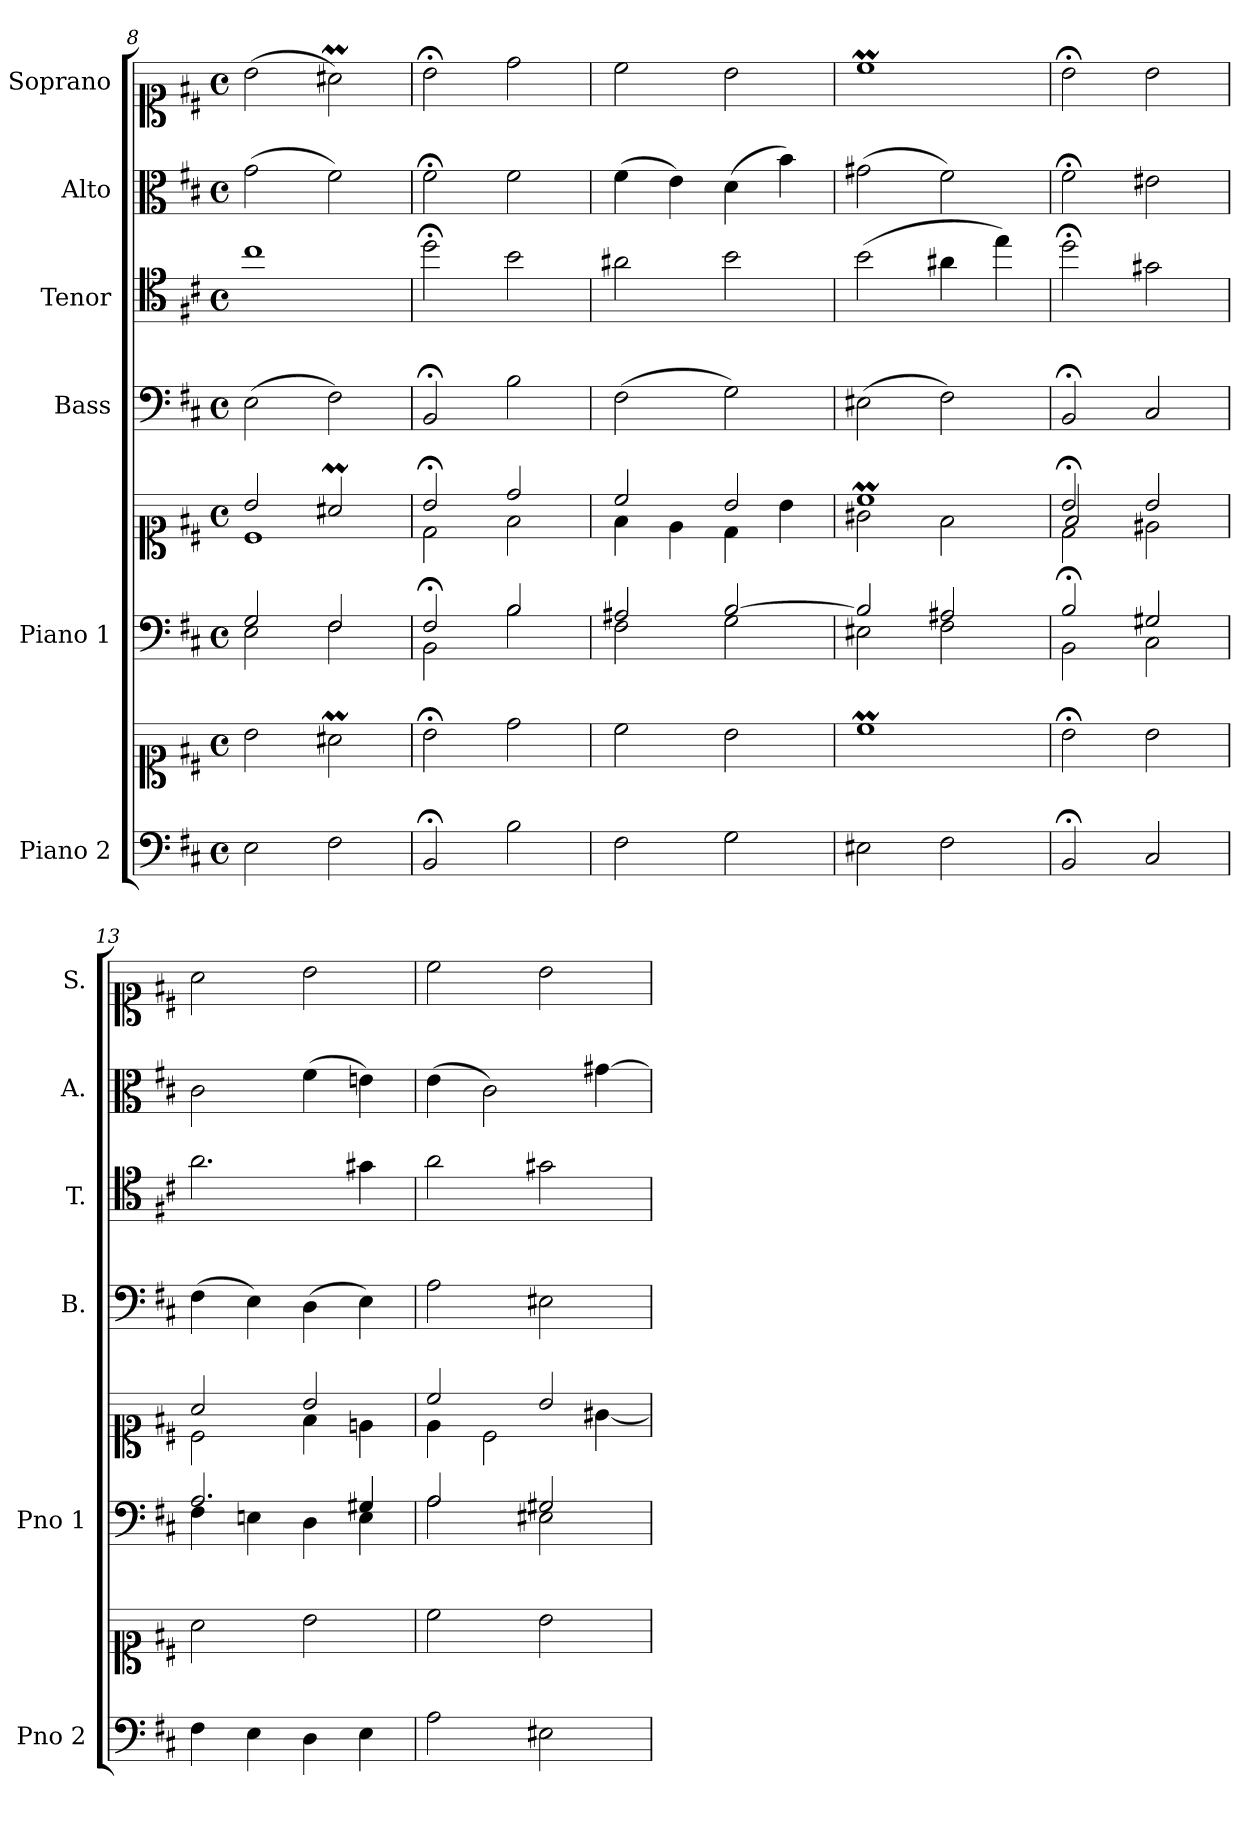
**kern	**kern	**kern	**kern	**kern	**kern	**kern	**kern
*part6	*part6	*part5	*part5	*part4	*part3	*part2	*part1
*staff8	*staff7	*staff6	*staff5	*staff4	*staff3	*staff2	*staff1
*I"Piano 2	*	*I"Piano 1	*	*I"Bass	*I"Tenor	*I"Alto	*I"Soprano
*I'Pno 2	*	*I'Pno 1	*	*I'B.	*I'T.	*I'A.	*I'S.
*clefF4	*clefC1	*clefF4	*clefC1	*clefF4	*clefC4	*clefC3	*clefC1
*	*	*	*	*	*ITrd7c12	*	*
*k[f#c#]	*k[f#c#]	*k[f#c#]	*k[f#c#]	*k[f#c#]	*k[f#c#]	*k[f#c#]	*k[f#c#]
*D:	*D:	*D:	*D:	*D:	*D:	*D:	*D:
*M4/4	*M4/4	*M4/4	*M4/4	*M4/4	*M4/4	*M4/4	*M4/4
*met(c)	*met(c)	*met(c)	*met(c)	*met(c)	*met(c)	*met(c)	*met(c)
=8	=8	=8	=8	=8	=8	=8	=8
*	*	*^	*^	*	*	*	*
2E\	2b\	2G/	2E\	2b/	1c#\	(2E\	1c#\	(2g\	(2b\
2F#\	2a#Xm\	2F#/	2F#\	2a#Xm/	.	2F#\)	.	2f#\)	2a#Xm\)
=9	=9	=9	=9	=9	=9	=9	=9	=9	=9
2BB;/	2b;<\	2F#;/	2BB\	2b;</	2d\	2BB;</	2d;<\	2f#;<\	2b;<\
2B\	2dd\	2B/	2B\	2dd/	2f#\	2B\	2B\	2f#\	2dd\
=10	=10	=10	=10	=10	=10	=10	=10	=10	=10
2F#\	2cc#\	2A#X/	2F#\	2cc#/	4f#\	(2F#\	2A#X\	(4f#\	2cc#\
.	.	.	.	.	4e\	.	.	4e\)	.
2G\	2b\	[>2B/	2G\	2b/	4d\	2G\)	2B\	(4d\	2b\
.	.	.	.	.	4b\	.	.	4b\)	.
!!LO:PB:g=z
=11	=11	=11	=11	=11	=11	=11	=11	=11	=11
2E#X\	1cc#m\	2B/]	2E#X\	1cc#m/	2g#X\	(2E#X\	(2B\	(2g#X\	1cc#m\
2F#\	.	2A#X/	2F#\	.	2f#\	2F#\)	4A#X\	2f#\)	.
.	.	.	.	.	.	.	4e\)	.	.
=12	=12	=12	=12	=12	=12	=12	=12	=12	=12
*	*	*	*	*	*^	*	*	*	*
2BB;/	2b;<\	2B;/	2BB\	2b;</	2f#/	2d\	2BB;</	2d;<\	2f#;<\	2b;<\
2C#/	2b\	2G#X/	2C#\	2b/	2e#X\	2ryy	2C#/	2G#X\	2e#X\	2b\
*	*	*	*	*	*v	*v	*	*	*	*
=13	=13	=13	=13	=13	=13	=13	=13	=13	=13
4F#\	2a\	2.A/	4F#\	2a/	2c#\	(4F#\	2.A\	2c#\	2a\
4E\	.	.	4En\	.	.	4E\)	.	.	.
4D\	2b\	.	4D\	2b/	4f#\	(4D\	.	(4f#\	2b\
4E\	.	4G#X/	4E\	.	4en\	4E\)	4G#X\	4en\)	.
=14	=14	=14	=14	=14	=14	=14	=14	=14	=14
2A\	2cc#\	2A/	2A\	2cc#/	4e\	2A\	2A\	(4e\	2cc#\
.	.	.	.	.	2c#\	.	.	2c#\)	.
2E#X\	2b\	2G#X/	2E#X\	2b/	.	2E#X\	2G#X\	.	2b\
.	.	.	.	.	[<4g#X\	.	.	[>4g#X\	.
*	*	*v	*v	*	*	*	*	*	*
*	*	*	*v	*v	*	*	*	*
=	=	=	=	=	=	=	=
*-	*-	*-	*-	*-	*-	*-	*-
